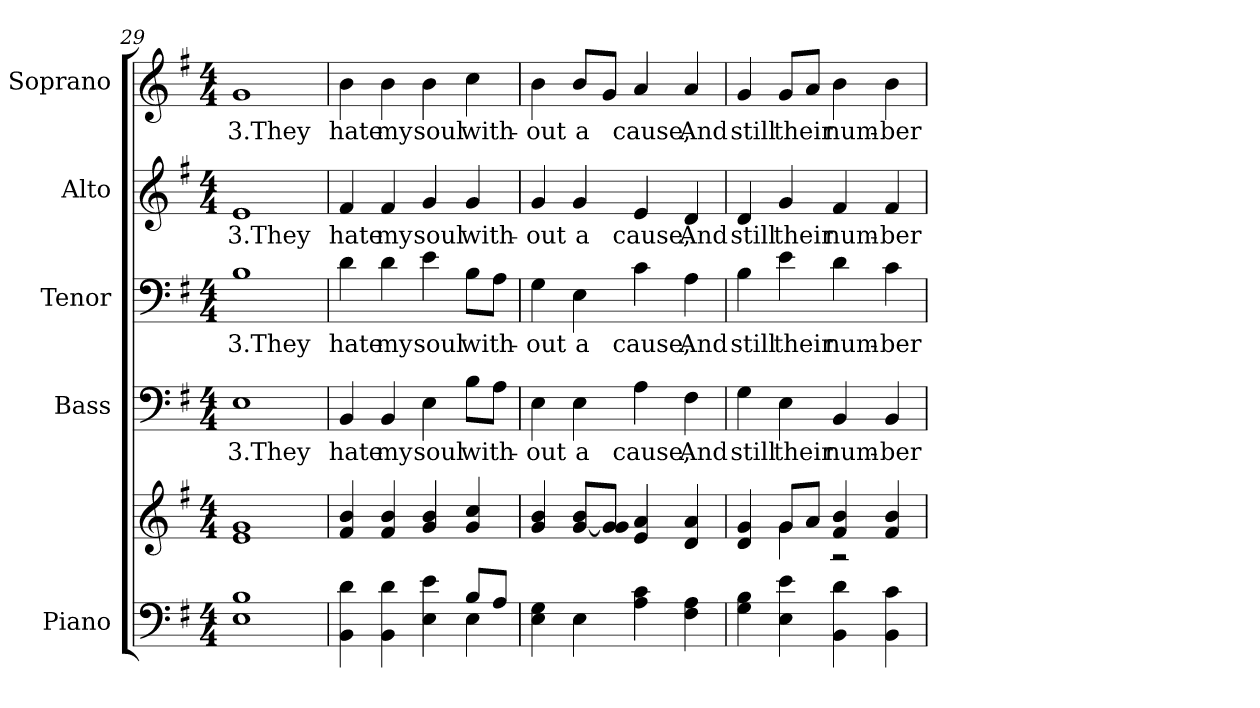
**kern	**kern	**kern	**text	**kern	**text	**kern	**text	**kern	**text
*part5	*part5	*part4	*part4	*part3	*part3	*part2	*part2	*part1	*part1
*staff6	*staff5	*staff4	*staff4	*staff3	*staff3	*staff2	*staff2	*staff1	*staff1
*I"Piano	*	*I"Bass	*	*I"Tenor	*	*I"Alto	*	*I"Soprano	*
*I'Pno.	*	*I'B.	*	*I'T.	*	*I'A.	*	*I'S.	*
*clefF4	*clefG2	*clefF4	*	*clefF4	*	*clefG2	*	*clefG2	*
*k[f#]	*k[f#]	*k[f#]	*	*k[f#]	*	*k[f#]	*	*k[f#]	*
*G:	*G:	*G:	*	*G:	*	*G:	*	*G:	*
*M4/4	*M4/4	*M4/4	*	*M4/4	*	*M4/4	*	*M4/4	*
=29	=29	=29	=29	=29	=29	=29	=29	=29	=29
!	!	!	!LO:LY:b:color=#000000	!	!	!	!	!	!
!	!	!	!	!	!LO:LY:b:color=#000000	!	!	!	!
!	!	!	!	!	!	!	!LO:LY:b:color=#000000	!	!
!	!	!	!	!	!	!	!	!	!LO:LY:b:color=#000000
1Ei 1Bi	1ei 1gi	1Ei	3.They	1Bi	3.They	1ei	3.They	1gi	3.They
!!LO:PB:g=z
=30	=30	=30	=30	=30	=30	=30	=30	=30	=30
*^	*	*	*	*	*	*	*	*	*
!	!	!	!	!LO:LY:b:color=#000000	!	!	!	!	!	!
!	!	!	!	!	!	!LO:LY:b:color=#000000	!	!	!	!
!	!	!	!	!	!	!	!	!LO:LY:b:color=#000000	!	!
!	!	!	!	!	!	!	!	!	!	!LO:LY:b:color=#000000
4BBi\ 4di	2ryy	4f#i/ 4bi	4BBi/	hate	4di\	hate	4f#i/	hate	4bi\	hate
!	!	!	!	!LO:LY:b:color=#000000	!	!	!	!	!	!
!	!	!	!	!	!	!LO:LY:b:color=#000000	!	!	!	!
!	!	!	!	!	!	!	!	!LO:LY:b:color=#000000	!	!
!	!	!	!	!	!	!	!	!	!	!LO:LY:b:color=#000000
4BBi\ 4di	.	4f#i/ 4bi	4BBi/	my	4di\	my	4f#i/	my	4bi\	my
!	!	!	!	!LO:LY:b:color=#000000	!	!	!	!	!	!
!	!	!	!	!	!	!LO:LY:b:color=#000000	!	!	!	!
!	!	!	!	!	!	!	!	!LO:LY:b:color=#000000	!	!
!	!	!	!	!	!	!	!	!	!	!LO:LY:b:color=#000000
4Ei\ 4ei	4ryy	4gi/ 4bi	4Ei\	soul	4ei\	soul	4gi/	soul	4bi\	soul
!	!	!	!	!LO:LY:b:color=#000000	!	!	!	!	!	!
!	!	!	!	!	!	!LO:LY:b:color=#000000	!	!	!	!
!	!	!	!	!	!	!	!	!LO:LY:b:color=#000000	!	!
!	!	!	!	!	!	!	!	!	!	!LO:LY:b:color=#000000
8Bi/L	4Ei\	4gi/ 4cci	8Bi\L	with-	8Bi\L	with-	4gi/	with-	4cci\	with-
8Ai/J	.	.	8Ai\J	.	8Ai\J	.	.	.	.	.
*v	*v	*	*	*	*	*	*	*	*	*
=31	=31	=31	=31	=31	=31	=31	=31	=31	=31
*	*^	*	*	*	*	*	*	*	*
!	!	!	!	!LO:LY:b:color=#000000	!	!	!	!	!	!
!	!	!	!	!	!	!LO:LY:b:color=#000000	!	!	!	!
!	!	!	!	!	!	!	!	!LO:LY:b:color=#000000	!	!
!	!	!	!	!	!	!	!	!	!	!LO:LY:b:color=#000000
4Ei\ 4Gi	4gi/ 4bi	4ryy	4Ei\	-out	4Gi\	-out	4gi/	-out	4bi\	-out
!	!	!	!	!LO:LY:b:color=#000000	!	!	!	!	!	!
!	!	!	!	!	!	!LO:LY:b:color=#000000	!	!	!	!
!	!	!	!	!	!	!	!	!LO:LY:b:color=#000000	!	!
!	!	!	!	!	!	!	!	!	!	!LO:LY:b:color=#000000
4Ei\	4ryy	[<8gi/ 8biL	4Ei\	a	4Ei\	a	4gi/	a	8bi/L	a
.	.	8gi/] 8giJ	.	.	.	.	.	.	8gi/J	.
!	!	!	!	!LO:LY:b:color=#000000	!	!	!	!	!	!
!	!	!	!	!	!	!LO:LY:b:color=#000000	!	!	!	!
!	!	!	!	!	!	!	!	!LO:LY:b:color=#000000	!	!
!	!	!	!	!	!	!	!	!	!	!LO:LY:b:color=#000000
4Ai\ 4ci	4ei/ 4ai	2ryy	4Ai\	cause,	4ci\	cause,	4ei/	cause,	4ai/	cause,
!	!	!	!	!LO:LY:b:color=#000000	!	!	!	!	!	!
!	!	!	!	!	!	!LO:LY:b:color=#000000	!	!	!	!
!	!	!	!	!	!	!	!	!LO:LY:b:color=#000000	!	!
!	!	!	!	!	!	!	!	!	!	!LO:LY:b:color=#000000
4F#i\ 4Ai	4di/ 4ai	.	4F#i\	And	4Ai\	And	4di/	And	4ai/	And
=32	=32	=32	=32	=32	=32	=32	=32	=32	=32	=32
!	!	!	!	!LO:LY:b:color=#000000	!	!	!	!	!	!
!	!	!	!	!	!	!LO:LY:b:color=#000000	!	!	!	!
!	!	!	!	!	!	!	!	!LO:LY:b:color=#000000	!	!
!	!	!	!	!	!	!	!	!	!	!LO:LY:b:color=#000000
4Gi\ 4Bi	4di/ 4gi	4ryy	4Gi\	still	4Bi\	still	4di/	still	4gi/	still
!	!	!	!	!LO:LY:b:color=#000000	!	!	!	!	!	!
!	!	!	!	!	!	!LO:LY:b:color=#000000	!	!	!	!
!	!	!	!	!	!	!	!	!LO:LY:b:color=#000000	!	!
!	!	!	!	!	!	!	!	!	!	!LO:LY:b:color=#000000
4Ei\ 4ei	8gi/L	4gi\	4Ei\	their	4ei\	their	4gi/	their	8gi/L	their
.	8ai/J	.	.	.	.	.	.	.	8ai/J	.
!	!	!	!	!LO:LY:b:color=#000000	!	!	!	!	!	!
!	!	!	!	!	!	!LO:LY:b:color=#000000	!	!	!	!
!	!	!	!	!	!	!	!	!LO:LY:b:color=#000000	!	!
!	!	!	!	!	!	!	!	!	!	!LO:LY:b:color=#000000
4BBi\ 4di	4f#i/ 4bi	2r	4BBi/	num-	4di\	num-	4f#i/	num-	4bi\	num-
!	!	!	!	!LO:LY:b:color=#000000	!	!	!	!	!	!
!	!	!	!	!	!	!LO:LY:b:color=#000000	!	!	!	!
!	!	!	!	!	!	!	!	!LO:LY:b:color=#000000	!	!
!	!	!	!	!	!	!	!	!	!	!LO:LY:b:color=#000000
4BBi\ 4ci	4f#i/ 4bi	.	4BBi/	-ber	4ci\	-ber	4f#i/	-ber	4bi\	-ber
*	*v	*v	*	*	*	*	*	*	*	*
=	=	=	=	=	=	=	=	=	=
*-	*-	*-	*-	*-	*-	*-	*-	*-	*-
